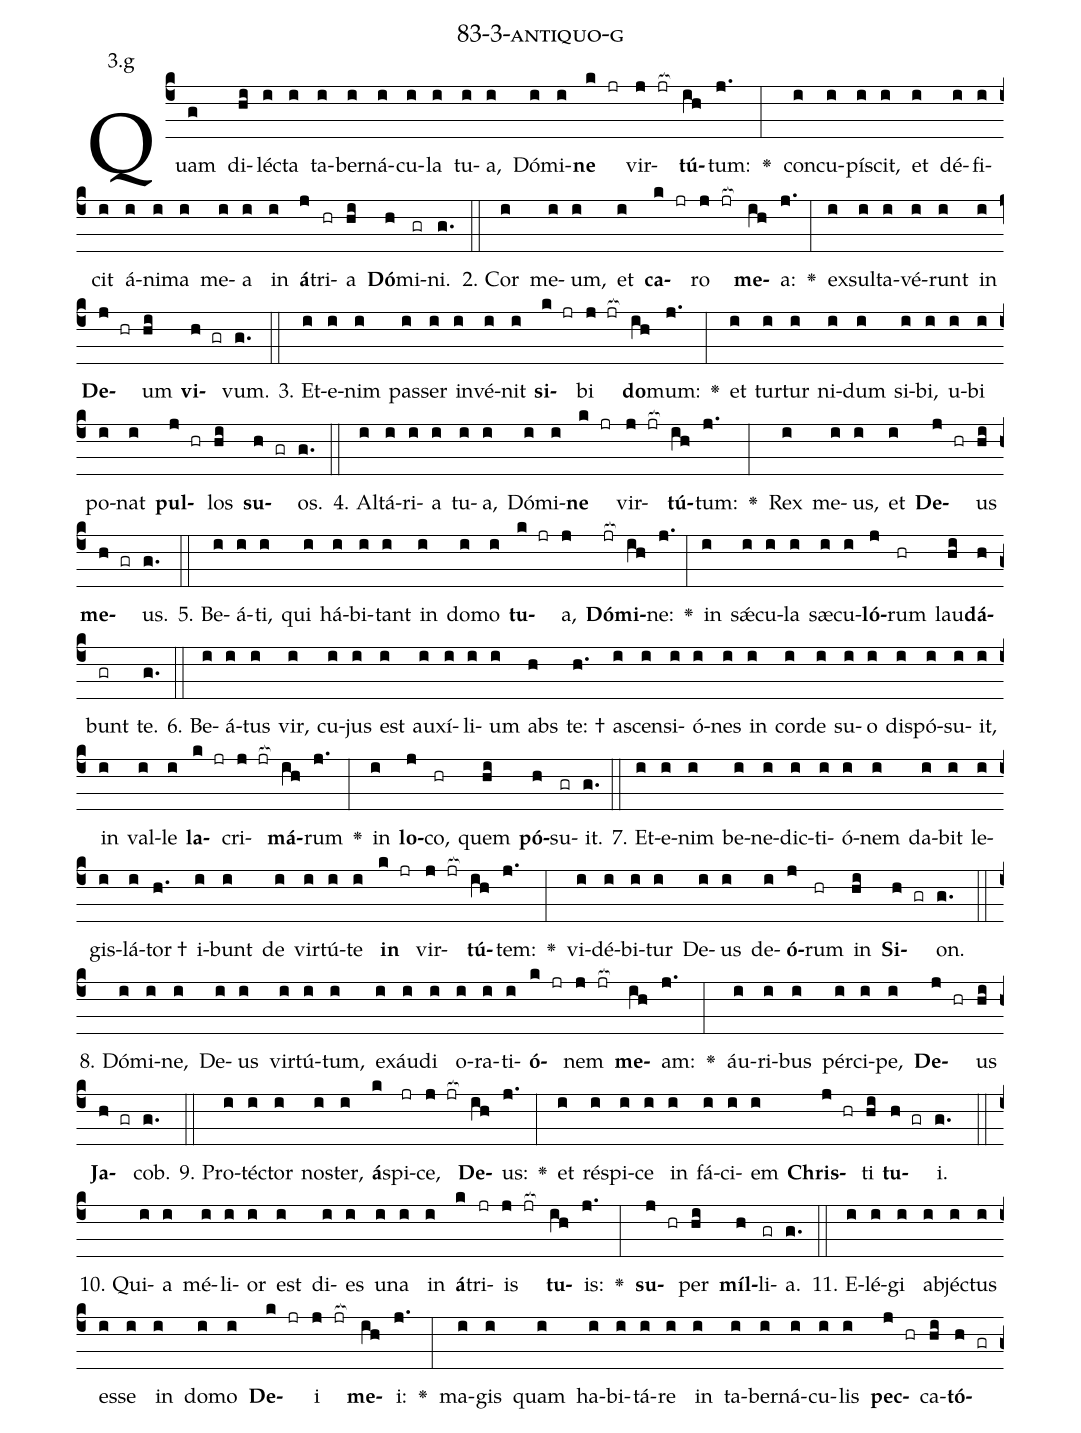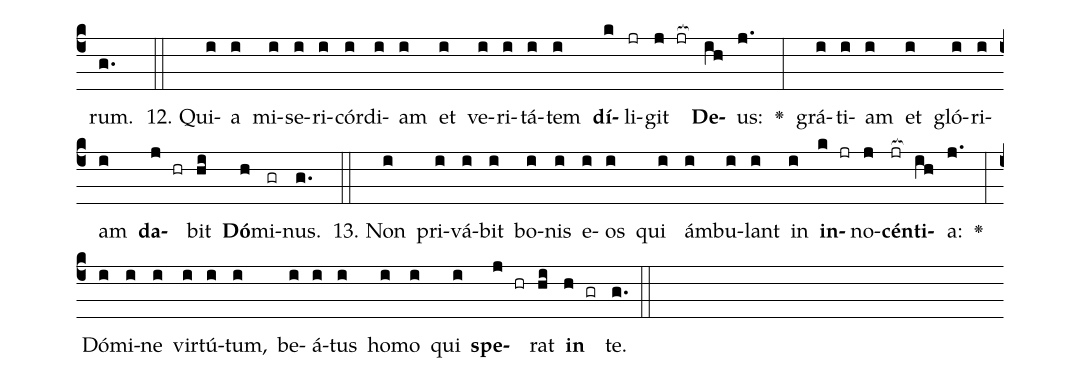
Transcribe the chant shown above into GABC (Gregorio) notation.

name: 83-3-antiquo-g;
annotation: 3.g;
%%
(c4)Quam(g) di(hi)léc(i)ta(i) ta(i)ber(i)ná(i)cu(i)la(i) tu(i)a,(i) Dó(i)mi(i)<b>ne</b>(k jr) vir(j jr[ocb:1{])<b>tú</b>(ih[ocb:0}])tum:(j.) <v>\greheightstar</v>(:) con(i)cu(i)pí(i)scit,(i) et(i) dé(i)fi(i)cit(i) á(i)ni(i)ma(i) me(i)a(i) in(i) <b>á</b>(j)tri(hr)a(hi) <b>Dó</b>(h)mi(gr)ni.(g.) (::)
2. Cor(i) me(i)um,(i) et(i) <b>ca</b>(k jr)ro(j jr[ocb:1{]) <b>me</b>(ih[ocb:0}])a:(j.) <v>\greheightstar</v>(:) ex(i)sul(i)ta(i)vé(i)runt(i) in(i) <b>De</b>(j hr)um(hi) <b>vi</b>(h gr)vum.(g.) (::)
3. Et(i)e(i)nim(i) pas(i)ser(i) in(i)vé(i)nit(i) <b>si</b>(k jr)bi(j jr[ocb:1{]) <b>do</b>(ih[ocb:0}])mum:(j.) <v>\greheightstar</v>(:) et(i) tur(i)tur(i) ni(i)dum(i) si(i)bi,(i) u(i)bi(i) po(i)nat(i) <b>pul</b>(j hr)los(hi) <b>su</b>(h gr)os.(g.) (::)
4. Al(i)tá(i)ri(i)a(i) tu(i)a,(i) Dó(i)mi(i)<b>ne</b>(k jr) vir(j jr[ocb:1{])<b>tú</b>(ih[ocb:0}])tum:(j.) <v>\greheightstar</v>(:) Rex(i) me(i)us,(i) et(i) <b>De</b>(j hr)us(hi) <b>me</b>(h gr)us.(g.) (::)
5. Be(i)á(i)ti,(i) qui(i) há(i)bi(i)tant(i) in(i) do(i)mo(i) <b>tu</b>(k jr)a,(j) <b>Dó</b>(jr[ocb:1{])<b>mi</b>(ih[ocb:0}])ne:(j.) <v>\greheightstar</v>(:) in(i) sǽ(i)cu(i)la(i) sæ(i)cu(i)<b>ló</b>(j)rum(hr) lau(hi)<b>dá</b>(h)bunt(gr) te.(g.) (::)
6. Be(i)á(i)tus(i) vir,(i) cu(i)jus(i) est(i) au(i)xí(i)li(i)um(i) abs(h) te: †(h.) a(i)scen(i)si(i)ó(i)nes(i) in(i) cor(i)de(i) su(i)o(i) dis(i)pó(i)su(i)it,(i) in(i) val(i)le(i) <b>la</b>(k jr)cri(j jr[ocb:1{])<b>má</b>(ih[ocb:0}])rum(j.) <v>\greheightstar</v>(:) in(i) <b>lo</b>(j)co,(hr) quem(hi) <b>pó</b>(h)su(gr)it.(g.) (::)
7. Et(i)e(i)nim(i) be(i)ne(i)dic(i)ti(i)ó(i)nem(i) da(i)bit(i) le(i)gis(i)lá(i)tor †(h.) i(i)bunt(i) de(i) vir(i)tú(i)te(i) <b>in</b>(k jr) vir(j jr[ocb:1{])<b>tú</b>(ih[ocb:0}])tem:(j.) <v>\greheightstar</v>(:) vi(i)dé(i)bi(i)tur(i) De(i)us(i) de(i)<b>ó</b>(j)rum(hr) in(hi) <b>Si</b>(h gr)on.(g.) (::)
8. Dó(i)mi(i)ne,(i) De(i)us(i) vir(i)tú(i)tum,(i) ex(i)áu(i)di(i) o(i)ra(i)ti(i)<b>ó</b>(k jr)nem(j jr[ocb:1{]) <b>me</b>(ih[ocb:0}])am:(j.) <v>\greheightstar</v>(:) áu(i)ri(i)bus(i) pér(i)ci(i)pe,(i) <b>De</b>(j hr)us(hi) <b>Ja</b>(h gr)cob.(g.) (::)
9. Pro(i)téc(i)tor(i) nos(i)ter,(i) <b>á</b>(k)spi(jr)ce,(j jr[ocb:1{]) <b>De</b>(ih[ocb:0}])us:(j.) <v>\greheightstar</v>(:) et(i) ré(i)spi(i)ce(i) in(i) fá(i)ci(i)em(i) <b>Chris</b>(j hr)ti(hi) <b>tu</b>(h gr)i.(g.) (::)
10. Qui(i)a(i) mé(i)li(i)or(i) est(i) di(i)es(i) u(i)na(i) in(i) <b>á</b>(k)tri(jr)is(j jr[ocb:1{]) <b>tu</b>(ih[ocb:0}])is:(j.) <v>\greheightstar</v>(:) <b>su</b>(j hr)per(hi) <b>míl</b>(h)li(gr)a.(g.) (::)
11. E(i)lé(i)gi(i) ab(i)jéc(i)tus(i) es(i)se(i) in(i) do(i)mo(i) <b>De</b>(k jr)i(j jr[ocb:1{]) <b>me</b>(ih[ocb:0}])i:(j.) <v>\greheightstar</v>(:) ma(i)gis(i) quam(i) ha(i)bi(i)tá(i)re(i) in(i) ta(i)ber(i)ná(i)cu(i)lis(i) <b>pec</b>(j hr)ca(hi)<b>tó</b>(h gr)rum.(g.) (::)
12. Qui(i)a(i) mi(i)se(i)ri(i)cór(i)di(i)am(i) et(i) ve(i)ri(i)tá(i)tem(i) <b>dí</b>(k)li(jr)git(j jr[ocb:1{]) <b>De</b>(ih[ocb:0}])us:(j.) <v>\greheightstar</v>(:) grá(i)ti(i)am(i) et(i) gló(i)ri(i)am(i) <b>da</b>(j hr)bit(hi) <b>Dó</b>(h)mi(gr)nus.(g.) (::)
13. Non(i) pri(i)vá(i)bit(i) bo(i)nis(i) e(i)os(i) qui(i) ám(i)bu(i)lant(i) in(i) <b>in</b>(k jr)no(j)<b>cén</b>(jr[ocb:1{])<b>ti</b>(ih[ocb:0}])a:(j.) <v>\greheightstar</v>(:) Dó(i)mi(i)ne(i) vir(i)tú(i)tum,(i) be(i)á(i)tus(i) ho(i)mo(i) qui(i) <b>spe</b>(j hr)rat(hi) <b>in</b>(h gr) te.(g.) (::)
